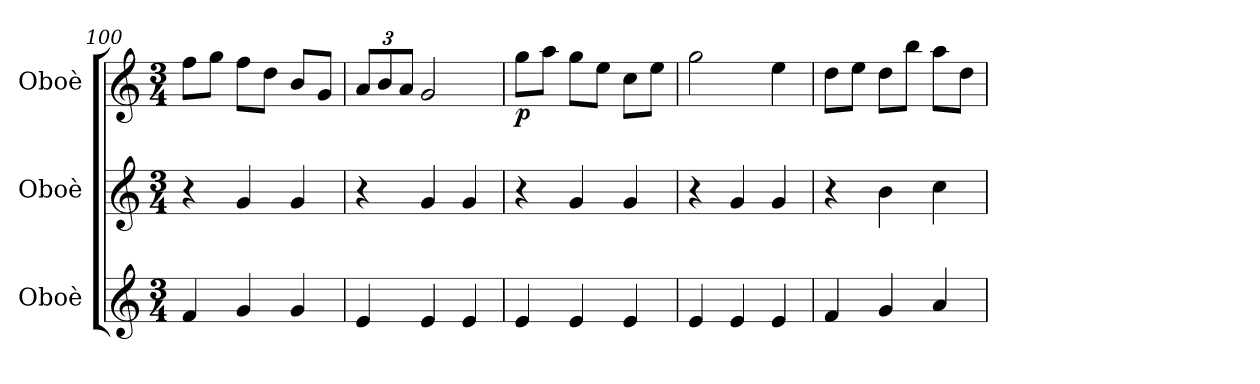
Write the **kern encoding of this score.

**kern	**kern	**kern	**dynam
*part3	*part2	*part1	*part1
*staff3	*staff2	*staff1	*staff1
*I"Oboè	*I"Oboè	*I"Oboè	*
*I'Ob.	*I'Ob.	*I'Ob.	*
*clefG2	*clefG2	*clefG2	*
*k[]	*k[]	*k[]	*
*M3/4	*M3/4	*M3/4	*
=100	=100	=100	=100
4f/	4r	8ff\L	.
.	.	8gg\J	.
4g/	4g/	8ff\L	.
.	.	8dd\J	.
4g/	4g/	8b/L	.
.	.	8g/J	.
=101	=101	=101	=101
*	*	*Xbrackettup	*
4e/	4r	12a/L	.
.	.	12b/	.
.	.	12a/J	.
4e/	4g/	2g/	.
4e/	4g/	.	.
=102	=102	=102	=102
!	!	!	!LO:DY:b
4e/	4r	8gg\L	p
.	.	8aa\J	.
4e/	4g/	8gg\L	.
.	.	8ee\J	.
4e/	4g/	8cc\L	.
.	.	8ee\J	.
=103	=103	=103	=103
4e/	4r	2gg\	.
4e/	4g/	.	.
4e/	4g/	4ee\	.
=104	=104	=104	=104
4f/	4r	8dd\L	.
.	.	8ee\J	.
4g/	4b\	8dd\L	.
.	.	8bb\J	.
4a/	4cc\	8aa\L	.
.	.	8dd\J	.
=	=	=	=
*-	*-	*-	*-
